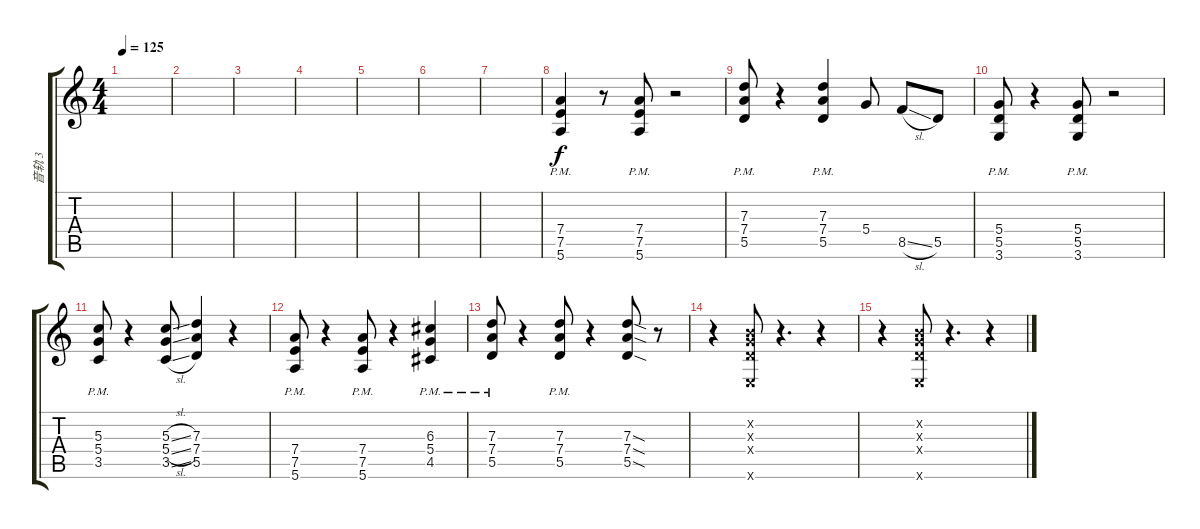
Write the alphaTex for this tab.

\track ("音轨 3" "音轨 3") {instrument overdrivenguitar}
\staff {score tabs}
\tuning (E4 B3 G3 D3 A2 E2) {hide}
\ts (4 4)
\tempo 125
\clef g2
\ks c
|
|
|
|
|
|
|
(7.4{pm} 7.5{pm} 5.6{pm}).4 r.8 (7.4{pm} 7.5{pm} 5.6{pm}).8 r.2 |
(7.3{pm} 7.4{pm} 5.5{pm}).8 r.4 (7.3{pm} 7.4{pm} 5.5{pm}).4 5.4.8 8.5{sl}.8 5.5.8 |
(5.4{pm} 5.5{pm} 3.6).8 r.4 (5.4{pm} 5.5{pm} 3.6).8 r.2 |
(5.3{pm} 5.4{pm} 3.5{pm}).8 r.4 (5.3{sl} 5.4{sl} 3.5{sl}).8 (7.3 7.4 5.5).4 r.4 |
(7.4{pm} 7.5{pm} 5.6{pm}).8 r.4 (7.4{pm} 7.5{pm} 5.6{pm}).8 r.4 (6.3{pm} 5.4{pm} 4.5{pm}).4 |
(7.3{pm} 7.4{pm} 5.5{pm}).8 r.4 (7.3{pm} 7.4{pm} 5.5{pm}).8 r.4 (7.3{sod} 7.4{sod} 5.5{sod}).8 r.8 |
r.4 (0.2{x} 0.3{x} 0.4{x} 0.6{x}).8 r.4{d} r.4 |
r.4 (0.2{x} 0.3{x} 0.4{x} 0.6{x}).8 r.4{d} r.4
